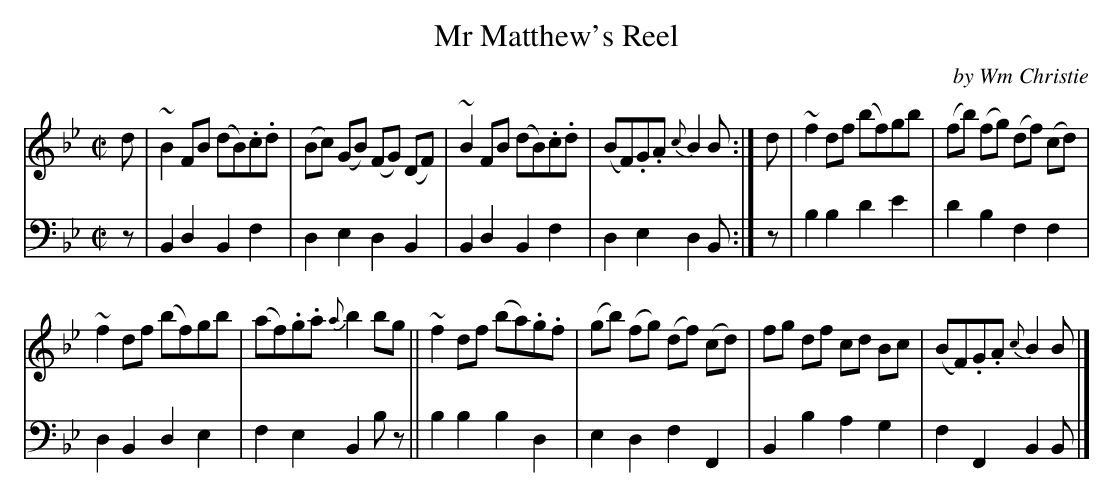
X:1
T: Mr Matthew's Reel
C: by Wm Christie
M: C|
L: 1/8
K: Bb
V: 1 staves=2
d |\
~B2FB (dB).c.d | (Bc) (GB) (FG) (DF) | ~B2FB (dB).c.d | (BF).G.A {c}B2B :| d | ~f2df (bf)gb | (fb) (fg) (df) (cd) |
~f2df (bf)gb | (af).g.a {a}b2bg || ~f2df (ba).g.f | (gb) (fg) (df) (cd) | fg df cd Bc | (BF).G.A {c}B2B |]
V: 2 clef=bass middle=d
z |\
B2d2 B2f2 | d2e2 d2B2 | B2d2 B2f2 | d2e2 d2B :| z | b2b2 d'2e'2 | d'2b2 f2f2 |
d2B2 d2e2 | f2e2 B2bz || b2b2 b2d2 | e2d2 f2F2 | B2b2 a2g2 | f2F2 B2B |]
